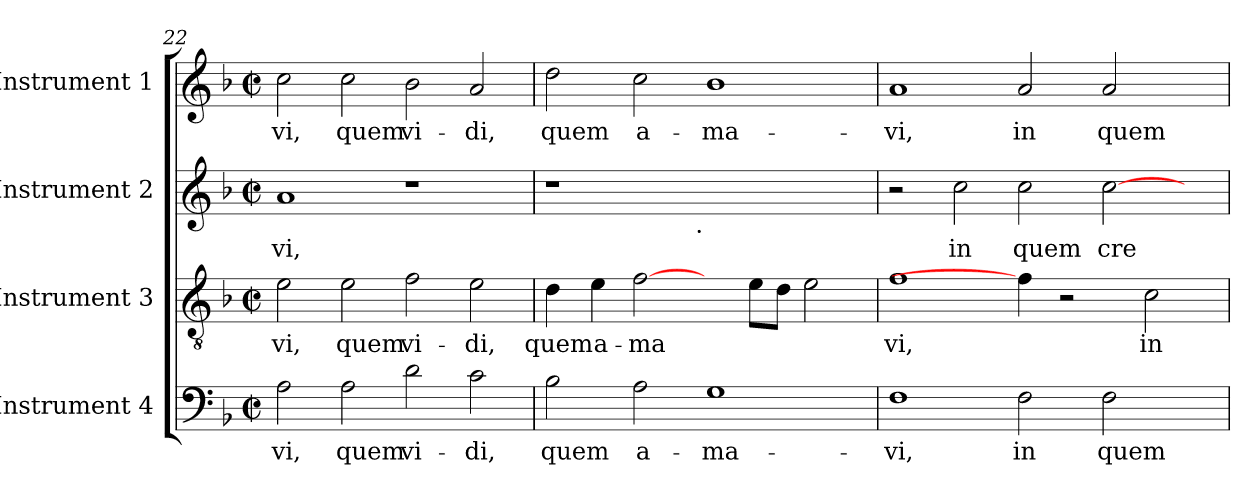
**kern	**text	**kern	**text	**kern	**text	**kern	**text
*part4	*part4	*part3	*part3	*part2	*part2	*part1	*part1
*staff4	*staff4	*staff3	*staff3	*staff2	*staff2	*staff1	*staff1
*I"Instrument 4	*	*I"Instrument 3	*	*I"Instrument 2	*	*I"Instrument 1	*
*clefF4	*	*clefGv2	*	*clefG2	*	*clefG2	*
*k[b-]	*	*k[b-]	*	*k[b-]	*	*k[b-]	*
*F:	*	*F:	*	*F:	*	*F:	*
*M2/2	*	*M2/2	*	*M2/2	*	*M2/2	*
*met(c|)	*	*met(c|)	*	*met(c|)	*	*met(c|)	*
=22	=22	=22	=22	=22	=22	=22	=22
!	!LO:LY:b:cj	!	!LO:LY:b:cj	!	!LO:LY:b	!	!LO:LY:b:cj
2A\	-vi,	2e\	-vi,	1a	-vi,	2cc\	-vi,
!	!LO:LY:b:cj	!	!LO:LY:b:cj	!	!	!	!LO:LY:b:cj
2A\	quem	2e\	quem	.	.	2cc\	quem
!	!LO:LY:b:cj	!	!LO:LY:b:cj	!	!	!	!LO:LY:b:cj
2d\	vi-	2f\	vi-	1r	.	2b-\	vi-
!	!LO:LY:b:cj	!	!LO:LY:b:cj	!	!	!	!LO:LY:b:cj
2c\	-di,	2e\	-di,	.	.	2a/	-di,
=23	=23	=23	=23	=23	=23	=23	=23
!	!LO:LY:b:cj	!	!LO:LY:b:cj	!	!	!	!LO:LY:b:cj
*	*	*	*	*^	*	*	*
2B-\	quem	4d\	quem	1r	2ryy	.	2dd\	quem
!	!	!	!LO:LY:b:cj	!	!	!	!	!
.	.	4e\	a-	.	.	.	.	.
!	!LO:LY:b:cj	!	!LO:LY:b:cj	!	!	!	!	!LO:LY:b:cj
2A\	a-	[2f\	-ma-	.	4...ryy	.	2cc\	a-
!	!	!	!	!	!LO:TX:b:t=.	!	!	!
.	.	.	.	.	1ryy	.	.	.
!	!LO:LY:b:cj	!	!	!	!	!	!	!LO:LY:b:cj
1G	-ma-	4ryy	.	1ryy	.	.	1b-	-ma-
!	!	!	!LO:LY:b:cj	!	!	!	!	!
.	.	8e\L	--	.	.	.	.	.
!	!	!	!LO:LY:b:cj	!	!	!	!	!
.	.	8d\J	--	.	.	.	.	.
!	!	!	!LO:LY:b:cj	!	!	!	!	!
.	.	2e\	--	.	.	.	.	.
.	.	.	.	.	32ryy	.	.	.
=24	=24	=24	=24	=24	=24	=24	=24	=24
!	!LO:LY:b:cj	!	!LO:LY:b:cj	!	!	!	!	!LO:LY:b:cj
*	*	*	*	*v	*v	*	*	*
1F	-vi,	1f	-vi,	2r	.	1a	-vi,
!	!	!	!	!	!LO:LY:b	!	!
.	.	.	.	2cc\	in	.	.
!	!LO:LY:b:cj	!	!	!	!LO:LY:b	!	!LO:LY:b:cj
2F\	in	4f\]	.	2cc\	quem	2a/	in
.	.	2r	.	.	.	.	.
!	!LO:LY:b:cj	!	!	!	!LO:LY:b	!	!LO:LY:b:cj
2F\	quem	.	.	[>2cc\	cre-	2a/	quem
!	!	!	!LO:LY:b:cj	!	!	!	!
.	.	2c\	in	.	.	.	.
4ryy	.	.	.	4ryy	.	4ryy	.
=	=	=	=	=	=	=	=
*-	*-	*-	*-	*-	*-	*-	*-
